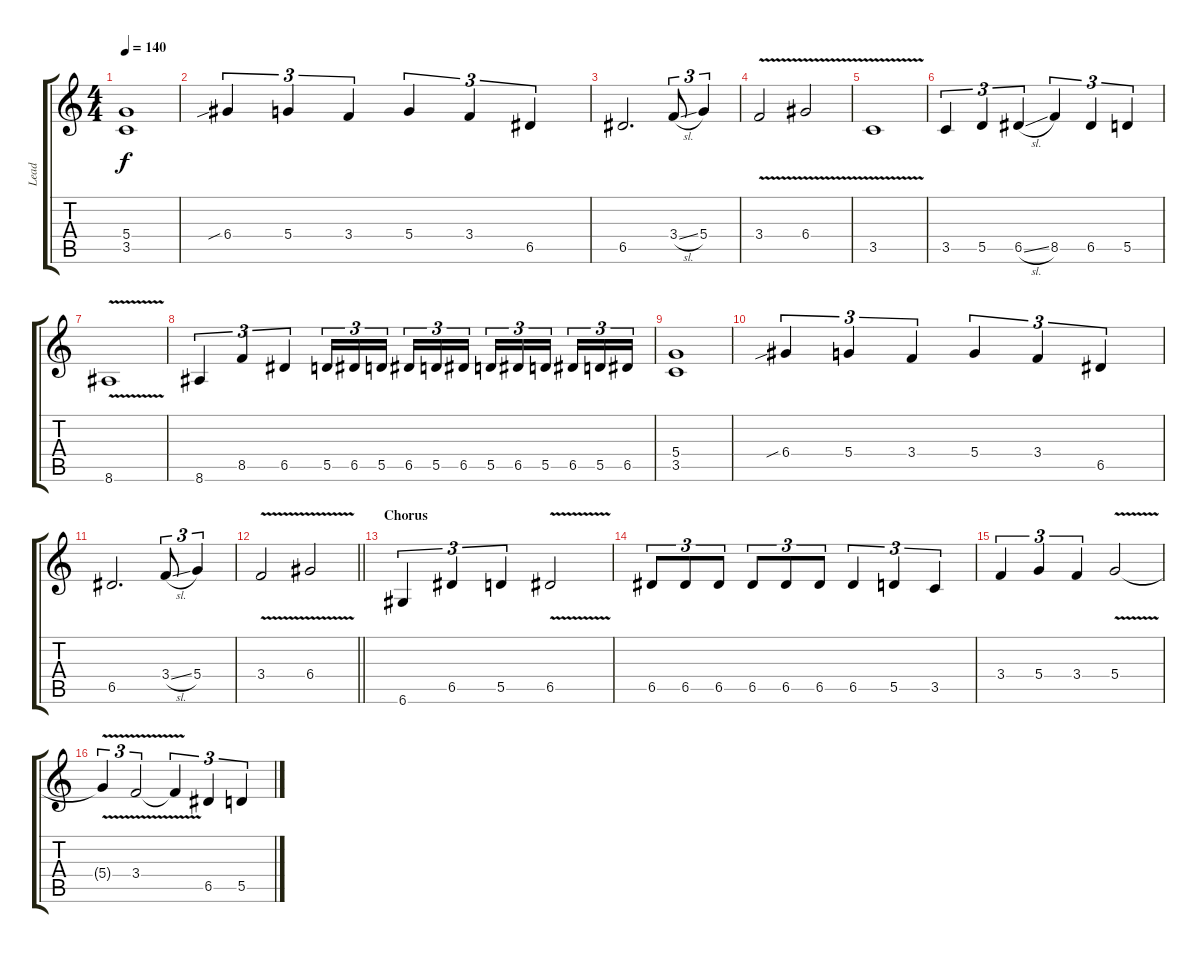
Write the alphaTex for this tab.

\track ("Lead" "Lead") {instrument distortionguitar}
\staff {score tabs}
\tuning (E4 B3 G3 D3 A2 D2) {hide}
\ts (4 4)
\tempo 140
\clef g2
\ks c
(5.4 3.5).1{dy f} |
6.4{sib}.4{tu (3 2)} 5.4.4{tu (3 2)} 3.4.4{tu (3 2)} 5.4.4{tu (3 2)} 3.4.4{tu (3 2)} 6.5.4{tu (3 2)} |
6.5.2{d} 3.4{sl}.8{tu (3 2)} 5.4.4{tu (3 2)} |
3.4{v}.2 6.4{v}.2 |
3.5{v}.1 |
3.5.4{tu (3 2)} 5.5.4{tu (3 2)} 6.5{sl}.4{tu (3 2)} 8.5.4{tu (3 2)} 6.5.4{tu (3 2)} 5.5.4{tu (3 2)} |
8.6{v}.1 |
8.6.4{tu (3 2)} 8.5.4{tu (3 2)} 6.5.4{tu (3 2)} 5.5.16{tu (3 2)} 6.5.16{tu (3 2)} 5.5.16{tu (3 2) beam splitsecondary} 6.5.16{tu (3 2)} 5.5.16{tu (3 2)} 6.5.16{tu (3 2)} 5.5.16{tu (3 2)} 6.5.16{tu (3 2)} 5.5.16{tu (3 2) beam splitsecondary} 6.5.16{tu (3 2)} 5.5.16{tu (3 2)} 6.5.16{tu (3 2)} |
(5.4 3.5).1 |
6.4{sib}.4{tu (3 2)} 5.4.4{tu (3 2)} 3.4.4{tu (3 2)} 5.4.4{tu (3 2)} 3.4.4{tu (3 2)} 6.5.4{tu (3 2)} |
6.5.2{d} 3.4{sl}.8{tu (3 2)} 5.4.4{tu (3 2)} |
\barLineRight lightlight
3.4{v}.2 6.4{v}.2 |
\section ("" "Chorus")
6.6.4{tu (3 2)} 6.5.4{tu (3 2)} 5.5.4{tu (3 2)} 6.5{v}.2 |
6.5.8{tu (3 2)} 6.5.8{tu (3 2)} 6.5.8{tu (3 2)} 6.5.8{tu (3 2)} 6.5.8{tu (3 2)} 6.5.8{tu (3 2)} 6.5.4{tu (3 2)} 5.5.4{tu (3 2)} 3.5.4{tu (3 2)} |
3.4.4{tu (3 2)} 5.4.4{tu (3 2)} 3.4.4{tu (3 2)} 5.4{v}.2 |
5.4{t}.4{tu (3 2)} 3.4{v}.2{tu (3 2)} 3.4{t}.4{tu (3 2)} 6.5.4{tu (3 2)} 5.5.4{tu (3 2)}
